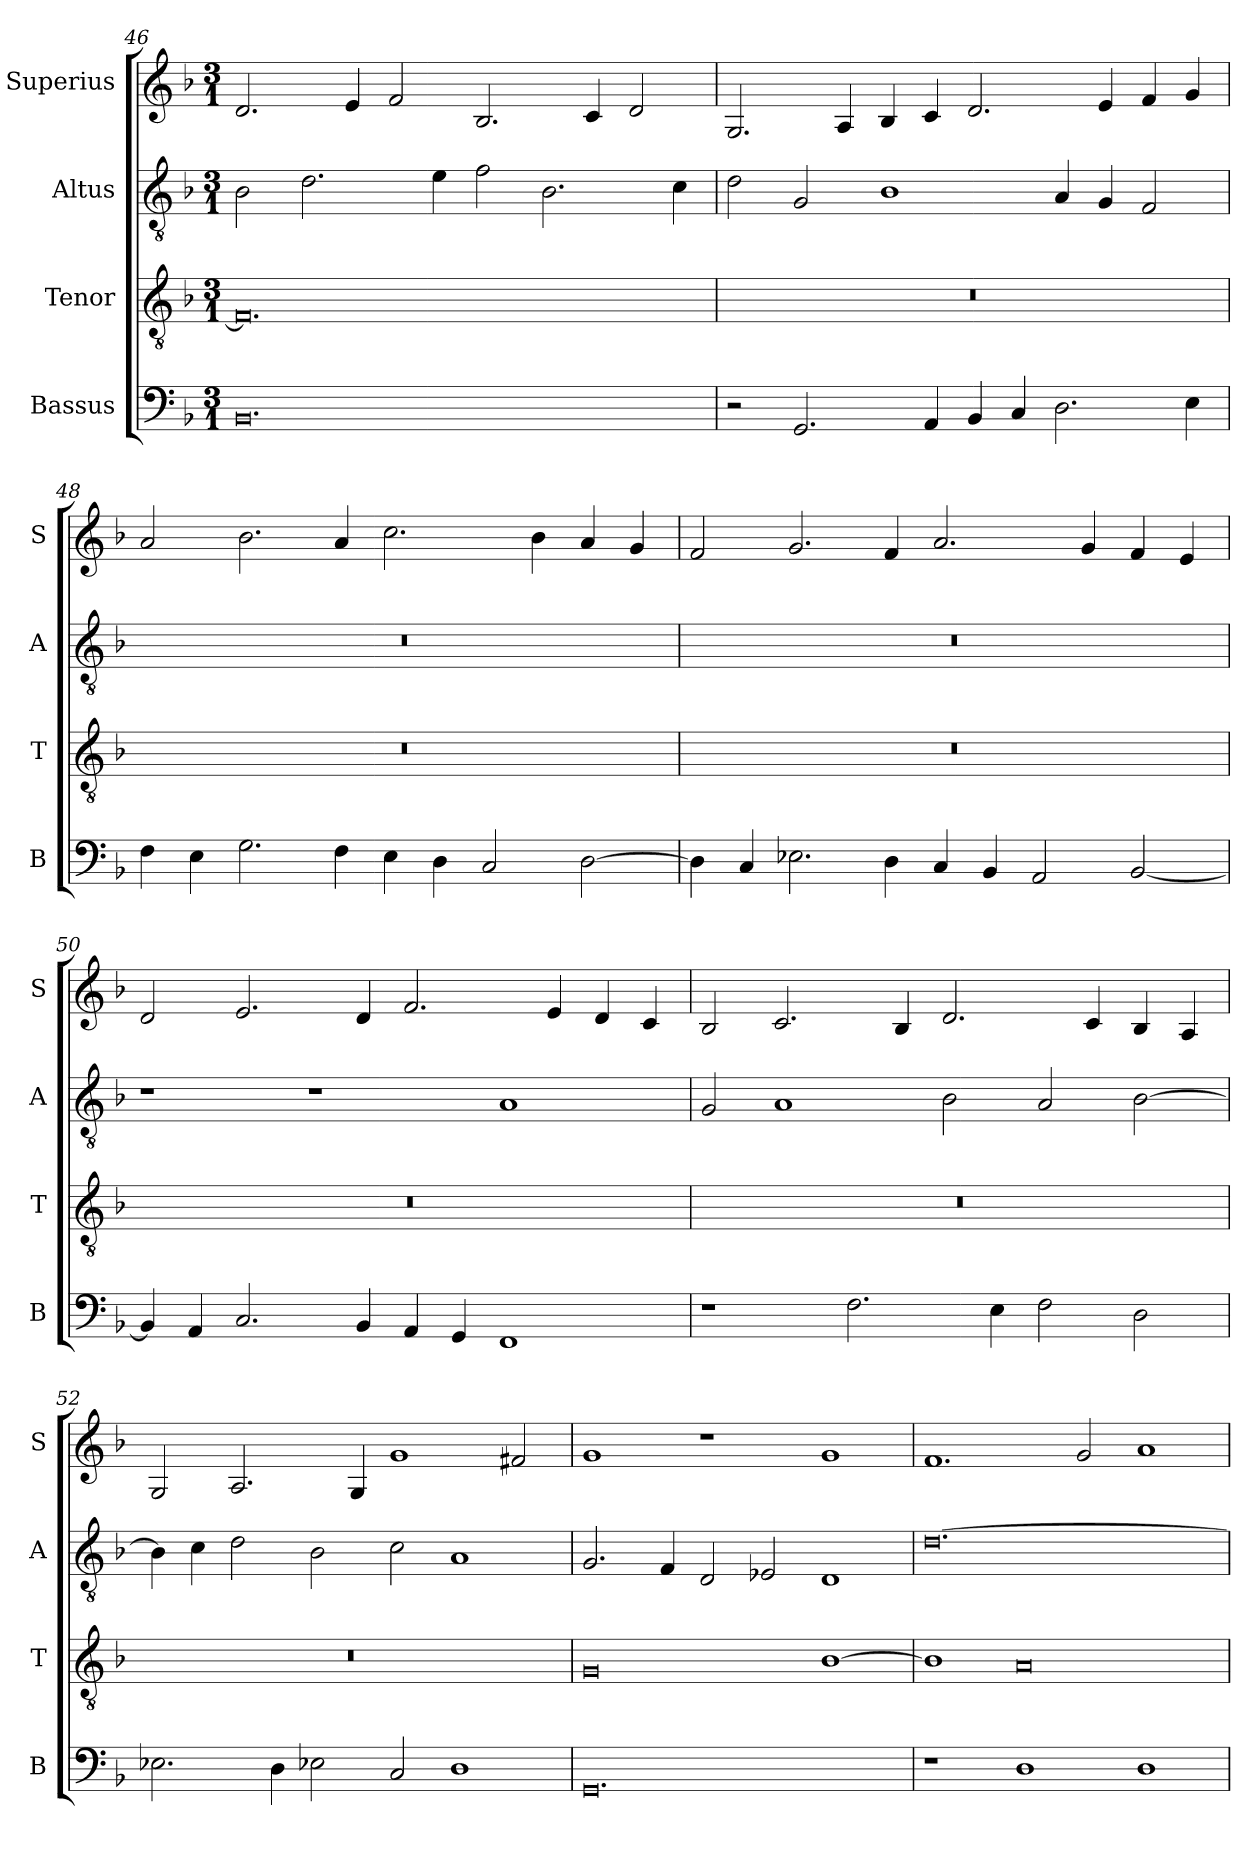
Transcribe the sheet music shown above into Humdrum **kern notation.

**kern	**kern	**kern	**kern
*part4	*part3	*part2	*part1
*staff4	*staff3	*staff2	*staff1
*I"Bassus	*I"Tenor	*I"Altus	*I"Superius
*I'B	*I'T	*I'A	*I'S
*clefF4	*clefGv2	*clefGv2	*clefG2
*k[b-]	*k[b-]	*k[b-]	*k[b-]
*M3/1	*M3/1	*M3/1	*M3/1
=46	=46	=46	=46
0.BB-	0.F]	2B-\	2.d/
.	.	2.d\	.
.	.	.	4e/
.	.	.	2f/
.	.	4e\	.
.	.	2f\	2.B-/
.	.	2.B-\	.
.	.	.	4c/
.	.	.	2d/
.	.	4c\	.
=47	=47	=47	=47
2r	0.r	2d\	2.G/
2.GG/	.	2G/	.
.	.	.	4A/
.	.	1B-	4B-/
4AA/	.	.	4c/
4BB-/	.	.	2.d/
4C/	.	.	.
2.D\	.	4A/	.
.	.	4G/	4e/
.	.	2F/	4f/
4E\	.	.	4g/
=48	=48	=48	=48
4F\	0.r	0.r	2a/
4E\	.	.	.
2.G\	.	.	2.b-\
4F\	.	.	4a/
4E\	.	.	2.cc\
4D\	.	.	.
2C/	.	.	.
.	.	.	4b-\
[2D\	.	.	4a/
.	.	.	4g/
=49	=49	=49	=49
4D\]	0.r	0.r	2f/
4C/	.	.	.
2.E-X\	.	.	2.g/
4D\	.	.	4f/
4C/	.	.	2.a/
4BB-/	.	.	.
2AA/	.	.	.
.	.	.	4g/
[2BB-/	.	.	4f/
.	.	.	4e/
=50	=50	=50	=50
4BB-/]	0.r	1r	2d/
4AA/	.	.	.
2.C/	.	.	2.e/
.	.	1r	.
4BB-/	.	.	4d/
4AA/	.	.	2.f/
4GG/	.	.	.
1FF	.	1A	.
.	.	.	4e/
.	.	.	4d/
.	.	.	4c/
=51	=51	=51	=51
1r	0.r	2G/	2B-/
.	.	1A	2.c/
2.F\	.	.	.
.	.	.	4B-/
.	.	2B-\	2.d/
4E\	.	.	.
2F\	.	2A/	.
.	.	.	4c/
2D\	.	[2B-\	4B-/
.	.	.	4A/
=52	=52	=52	=52
2.E-X\	0.r	4B-\]	2G/
.	.	4c\	.
.	.	2d\	2.A/
4D\	.	.	.
2E-X\	.	2B-\	.
.	.	.	4G/
2C/	.	2c\	1g
1D	.	1A	.
.	.	.	2f#X/
=53	=53	=53	=53
0.GG	0G	2.G/	1g
.	.	4F/	.
.	.	2D/	1r
.	.	2E-X/	.
.	[1B-	1D	1g
=54	=54	=54	=54
1r	1B-]	[0.d	1.f
1D	0A	.	.
.	.	.	2g/
1D	.	.	1a
=	=	=	=
*-	*-	*-	*-
